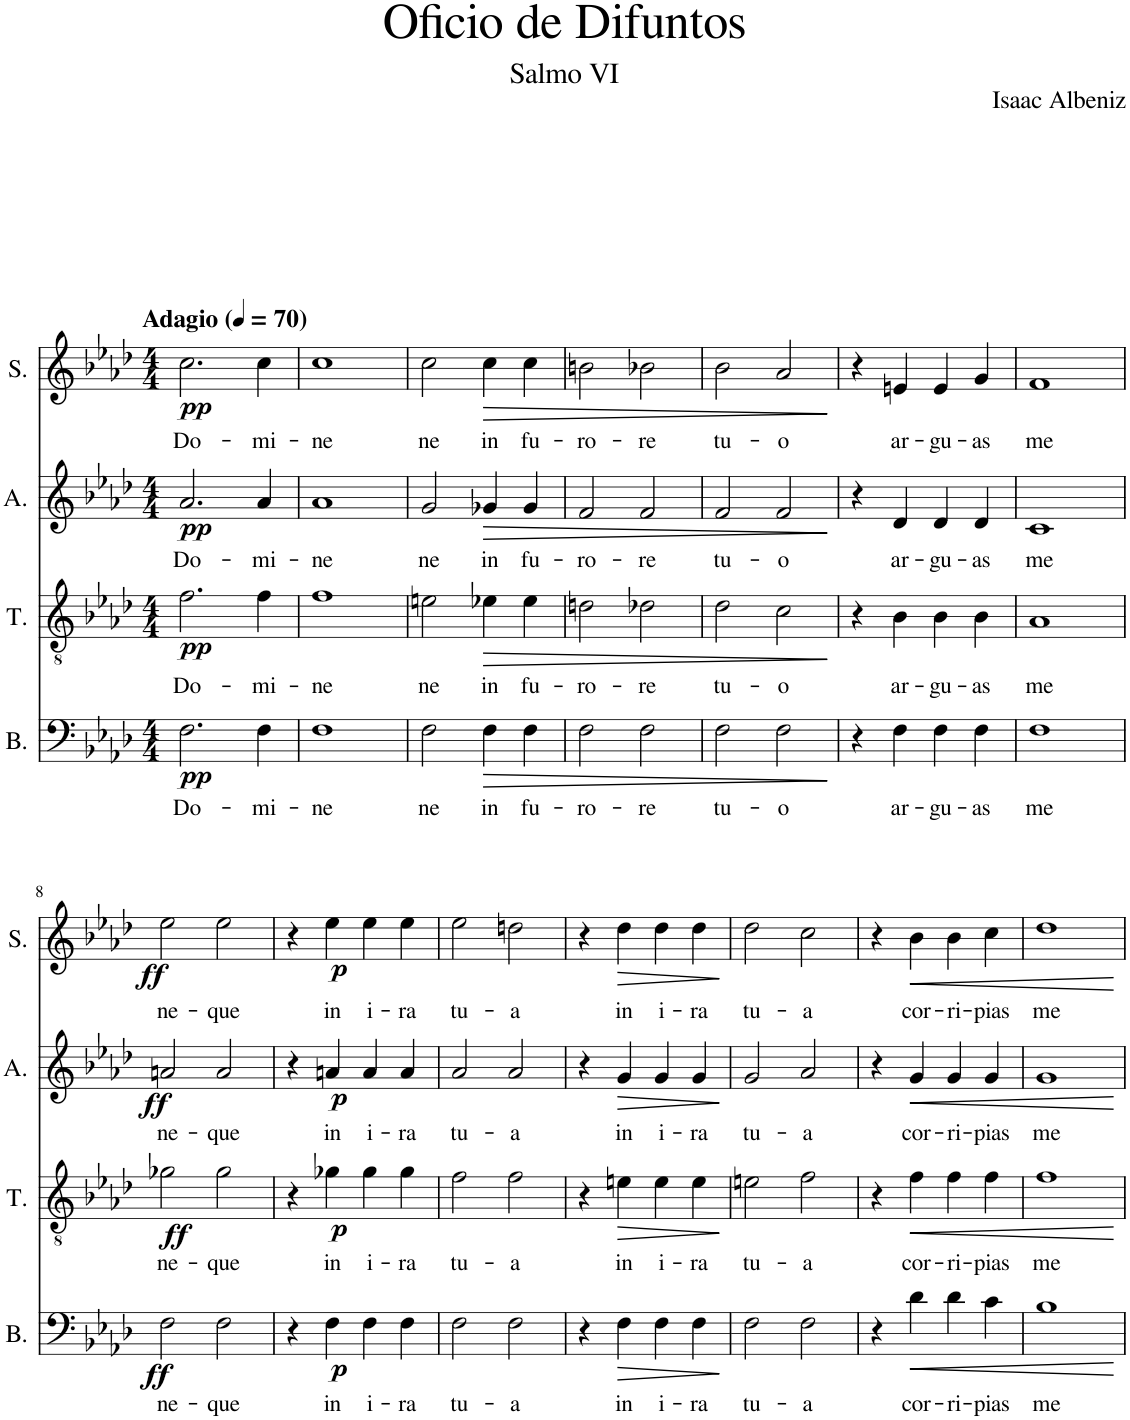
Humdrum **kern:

**kern	**text	**dynam	**kern	**text	**dynam	**kern	**text	**dynam	**kern	**text	**dynam
*part4	*part4	*part4	*part3	*part3	*part3	*part2	*part2	*part2	*part1	*part1	*part1
*staff4	*staff4	*staff4	*staff3	*staff3	*staff3	*staff2	*staff2	*staff2	*staff1	*staff1	*staff1
*I"B.	*	*	*I"T.	*	*	*I"A.	*	*	*I"S.	*	*
*I'B.	*	*	*I'T.	*	*	*I'A.	*	*	*I'S.	*	*
*clefF4	*	*	*clefGv2	*	*	*clefG2	*	*	*clefG2	*	*
*k[b-e-a-d-]	*	*	*k[b-e-a-d-]	*	*	*k[b-e-a-d-]	*	*	*k[b-e-a-d-]	*	*
*M4/4	*	*	*M4/4	*	*	*M4/4	*	*	*M4/4	*	*
*MM70	*	*	*MM70	*	*	*MM70	*	*	*MM70	*	*
=1	=1	=1	=1	=1	=1	=1	=1	=1	=1	=1	=1
!	!	!	!	!	!	!	!	!	!LO:TX:a:B:t=Adagio	!	!
!	!LO:LY:b	!LO:DY:b	!	!LO:LY:b	!LO:DY:b	!	!LO:LY:b	!LO:DY:b	!	!LO:LY:b	!LO:DY:b
2.F\	Do-	pp	2.f\	Do-	pp	2.a-/	Do-	pp	2.cc\	Do-	pp
!	!LO:LY:b	!	!	!LO:LY:b	!	!	!LO:LY:b	!	!	!LO:LY:b	!
4F\	-mi-	.	4f\	-mi-	.	4a-/	-mi-	.	4cc\	-mi-	.
=2	=2	=2	=2	=2	=2	=2	=2	=2	=2	=2	=2
!	!LO:LY:b	!	!	!LO:LY:b	!	!	!LO:LY:b	!	!	!LO:LY:b	!
1F	-ne	.	1f	-ne	.	1a-	-ne	.	1cc	-ne	.
=3	=3	=3	=3	=3	=3	=3	=3	=3	=3	=3	=3
!	!LO:LY:b	!	!	!LO:LY:b	!	!	!LO:LY:b	!	!	!LO:LY:b	!
2F\	ne	.	2en\	ne	.	2g/	ne	.	2cc\	ne	.
!	!LO:LY:b	!LO:HP:b	!	!LO:LY:b	!LO:HP:b	!	!LO:LY:b	!LO:HP:b	!	!LO:LY:b	!LO:HP:b
4F\	in	>	4e-X\	in	>	4g-X/	in	>	4cc\	in	>
!	!LO:LY:b	!	!	!LO:LY:b	!	!	!LO:LY:b	!	!	!LO:LY:b	!
4F\	fu-	.	4e-\	fu-	.	4g-/	fu-	.	4cc\	fu-	.
=4	=4	=4	=4	=4	=4	=4	=4	=4	=4	=4	=4
!	!LO:LY:b	!	!	!LO:LY:b	!	!	!LO:LY:b	!	!	!LO:LY:b	!
2F\	-ro-	.	2dn\	-ro-	.	2f/	-ro-	.	2bn\	-ro-	.
!	!LO:LY:b	!	!	!LO:LY:b	!	!	!LO:LY:b	!	!	!LO:LY:b	!
2F\	-re	.	2d-X\	-re	.	2f/	-re	.	2b-X\	-re	.
=5	=5	=5	=5	=5	=5	=5	=5	=5	=5	=5	=5
!	!LO:LY:b	!	!	!LO:LY:b	!	!	!LO:LY:b	!	!	!LO:LY:b	!
2F\	tu-	.	2d-\	tu-	.	2f/	tu-	.	2b-\	tu-	.
!	!LO:LY:b	!	!	!LO:LY:b	!	!	!LO:LY:b	!	!	!LO:LY:b	!
2F\	-o	.	2c\	-o	.	2f/	-o	.	2a-/	-o	.
.	.	]	.	.	]	.	.	]	.	.	]
=6	=6	=6	=6	=6	=6	=6	=6	=6	=6	=6	=6
4r	.	.	4r	.	.	4r	.	.	4r	.	.
!	!LO:LY:b	!	!	!LO:LY:b	!	!	!LO:LY:b	!	!	!LO:LY:b	!
4F\	ar-	.	4B-\	ar-	.	4d-/	ar-	.	4en/	ar-	.
!	!LO:LY:b	!	!	!LO:LY:b	!	!	!LO:LY:b	!	!	!LO:LY:b	!
4F\	-gu-	.	4B-\	-gu-	.	4d-/	-gu-	.	4e/	-gu-	.
!	!LO:LY:b	!	!	!LO:LY:b	!	!	!LO:LY:b	!	!	!LO:LY:b	!
4F\	-as	.	4B-\	-as	.	4d-/	-as	.	4g/	-as	.
=7	=7	=7	=7	=7	=7	=7	=7	=7	=7	=7	=7
!	!LO:LY:b	!	!	!LO:LY:b	!	!	!LO:LY:b	!	!	!LO:LY:b	!
1F	me	.	1A-	me	.	1c	me	.	1f	me	.
!!LO:LB:g=z
=8	=8	=8	=8	=8	=8	=8	=8	=8	=8	=8	=8
!	!LO:LY:b	!LO:DY:b	!	!LO:LY:b	!LO:DY:b	!	!LO:LY:b	!LO:DY:b	!	!LO:LY:b	!LO:DY:b
2F\	ne-	ff	2g-X\	ne-	ff	2an/	ne-	ff	2ee-\	ne-	ff
!	!LO:LY:b	!	!	!LO:LY:b	!	!	!LO:LY:b	!	!	!LO:LY:b	!
2F\	-que	.	2g-\	-que	.	2a/	-que	.	2ee-\	-que	.
=9	=9	=9	=9	=9	=9	=9	=9	=9	=9	=9	=9
4r	.	.	4r	.	.	4r	.	.	4r	.	.
!	!LO:LY:b	!LO:DY:b	!	!LO:LY:b	!LO:DY:b	!	!LO:LY:b	!LO:DY:b	!	!LO:LY:b	!LO:DY:b
4F\	in	p	4g-X\	in	p	4an/	in	p	4ee-\	in	p
!	!LO:LY:b	!	!	!LO:LY:b	!	!	!LO:LY:b	!	!	!LO:LY:b	!
4F\	i-	.	4g-\	i-	.	4a/	i-	.	4ee-\	i-	.
!	!LO:LY:b	!	!	!LO:LY:b	!	!	!LO:LY:b	!	!	!LO:LY:b	!
4F\	-ra	.	4g-\	-ra	.	4a/	-ra	.	4ee-\	-ra	.
=10	=10	=10	=10	=10	=10	=10	=10	=10	=10	=10	=10
!	!LO:LY:b	!	!	!LO:LY:b	!	!	!LO:LY:b	!	!	!LO:LY:b	!
2F\	tu-	.	2f\	tu-	.	2a-/	tu-	.	2ee-\	tu-	.
!	!LO:LY:b	!	!	!LO:LY:b	!	!	!LO:LY:b	!	!	!LO:LY:b	!
2F\	-a	.	2f\	-a	.	2a-/	-a	.	2ddn\	-a	.
=11	=11	=11	=11	=11	=11	=11	=11	=11	=11	=11	=11
4r	.	.	4r	.	.	4r	.	.	4r	.	.
!	!LO:LY:b	!LO:HP:b	!	!LO:LY:b	!LO:HP:b	!	!LO:LY:b	!LO:HP:b	!	!LO:LY:b	!LO:HP:b
4F\	in	>	4en\	in	>	4g/	in	>	4dd-\	in	>
!	!LO:LY:b	!	!	!LO:LY:b	!	!	!LO:LY:b	!	!	!LO:LY:b	!
4F\	i-	.	4e\	i-	.	4g/	i-	.	4dd-\	i-	.
!	!LO:LY:b	!	!	!LO:LY:b	!	!	!LO:LY:b	!	!	!LO:LY:b	!
4F\	-ra	.	4e\	-ra	.	4g/	-ra	.	4dd-\	-ra	.
.	.	]	.	.	]	.	.	]	.	.	]
=12	=12	=12	=12	=12	=12	=12	=12	=12	=12	=12	=12
!	!LO:LY:b	!	!	!LO:LY:b	!	!	!LO:LY:b	!	!	!LO:LY:b	!
2F\	tu-	.	2en\	tu-	.	2g/	tu-	.	2dd-\	tu-	.
!	!LO:LY:b	!	!	!LO:LY:b	!	!	!LO:LY:b	!	!	!LO:LY:b	!
2F\	-a	.	2f\	-a	.	2a-/	-a	.	2cc\	-a	.
=13	=13	=13	=13	=13	=13	=13	=13	=13	=13	=13	=13
4r	.	.	4r	.	.	4r	.	.	4r	.	.
!	!LO:LY:b	!LO:HP:b	!	!LO:LY:b	!LO:HP:b	!	!LO:LY:b	!LO:HP:b	!	!LO:LY:b	!LO:HP:b
4d-\	cor-	<	4f\	cor-	<	4g/	cor-	<	4b-\	cor-	<
!	!LO:LY:b	!	!	!LO:LY:b	!	!	!LO:LY:b	!	!	!LO:LY:b	!
4d-\	-ri-	.	4f\	-ri-	.	4g/	-ri-	.	4b-\	-ri-	.
!	!LO:LY:b	!	!	!LO:LY:b	!	!	!LO:LY:b	!	!	!LO:LY:b	!
4c\	-pias	.	4f\	-pias	.	4g/	-pias	.	4cc\	-pias	.
=14	=14	=14	=14	=14	=14	=14	=14	=14	=14	=14	=14
!	!LO:LY:b	!	!	!LO:LY:b	!	!	!LO:LY:b	!	!	!LO:LY:b	!
1B-	me	.	1f	me	.	1g	me	.	1dd-	me	.
.	.	[	.	.	[	.	.	[	.	.	[
=	=	=	=	=	=	=	=	=	=	=	=
*-	*-	*-	*-	*-	*-	*-	*-	*-	*-	*-	*-
